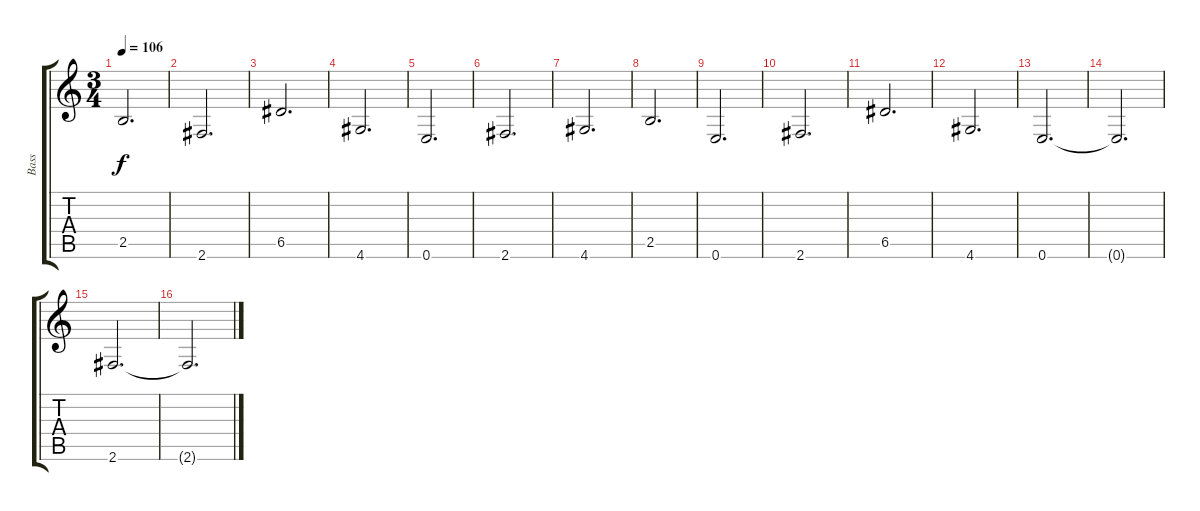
\track ("Bass" "Bass") {instrument electricbassfinger}
\staff {score tabs}
\tuning (E4 B3 G3 D3 A2 E2) {hide}
\ts (3 4)
\tempo 106
\clef g2
\ks c
2.5.2{d dy f} |
2.6.2{d} |
6.5.2{d} |
4.6.2{d} |
0.6.2{d} |
2.6.2{d} |
4.6.2{d} |
2.5.2{d} |
0.6.2{d} |
2.6.2{d} |
6.5.2{d} |
4.6.2{d} |
0.6.2{d} |
0.6{t}.2{d} |
2.6.2{d} |
2.6{t}.2{d}
